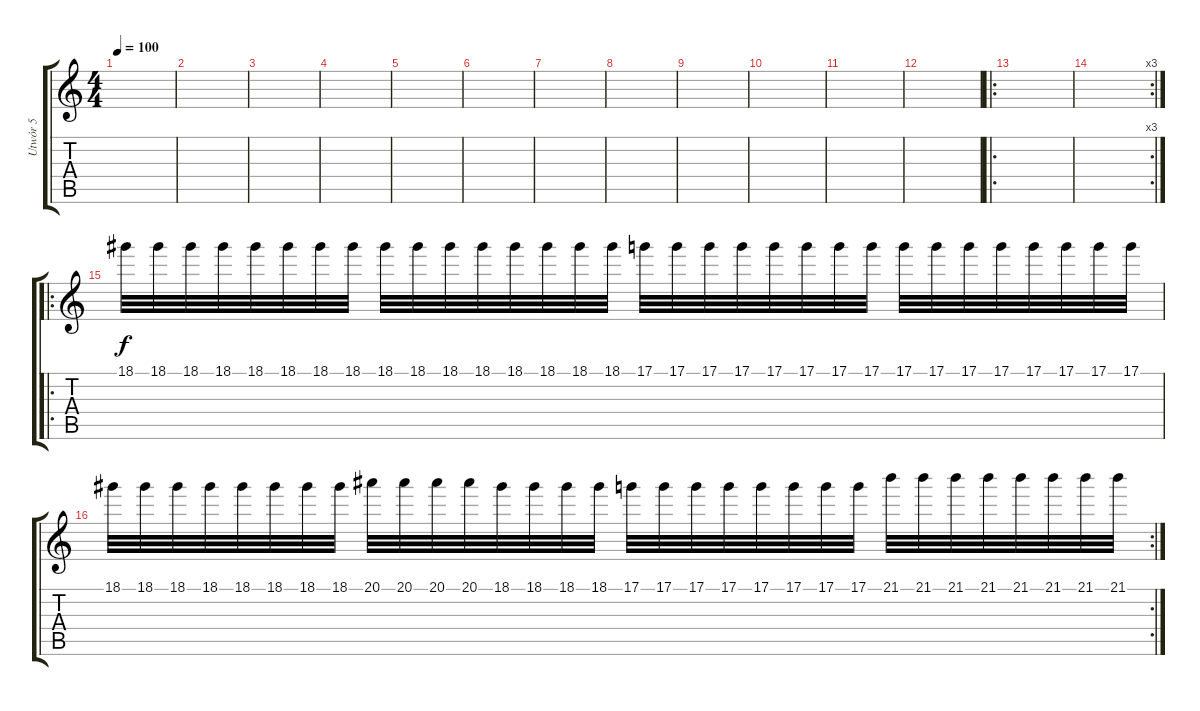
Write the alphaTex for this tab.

\track ("Utwór 5" "Utwór 5") {instrument overdrivenguitar}
\staff {score tabs}
\tuning (D4 A3 F3 C3 G2 D2) {hide}
\ts (4 4)
\tempo 100
\clef g2
\ks c
|
|
|
|
|
|
|
|
|
|
|
|
\ro
|
\rc 3
|
\ro
18.1.32 18.1.32 18.1.32 18.1.32 18.1.32 18.1.32 18.1.32 18.1.32 18.1.32 18.1.32 18.1.32 18.1.32 18.1.32 18.1.32 18.1.32 18.1.32 17.1.32 17.1.32 17.1.32 17.1.32 17.1.32 17.1.32 17.1.32 17.1.32 17.1.32 17.1.32 17.1.32 17.1.32 17.1.32 17.1.32 17.1.32 17.1.32 |
\rc 2
18.1.32 18.1.32 18.1.32 18.1.32 18.1.32 18.1.32 18.1.32 18.1.32 20.1.32 20.1.32 20.1.32 20.1.32 18.1.32 18.1.32 18.1.32 18.1.32 17.1.32 17.1.32 17.1.32 17.1.32 17.1.32 17.1.32 17.1.32 17.1.32 21.1.32 21.1.32 21.1.32 21.1.32 21.1.32 21.1.32 21.1.32 21.1.32
